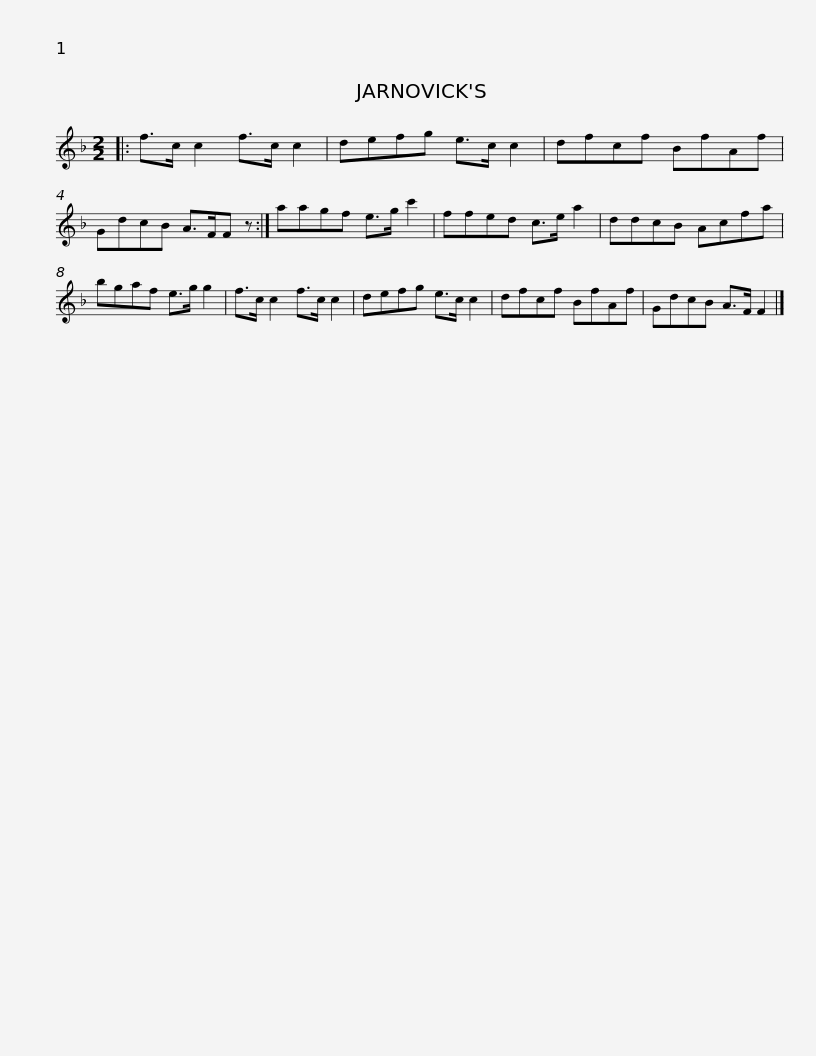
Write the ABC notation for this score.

X:1
L:1/8
M:2/2
I:linebreak $
K:F
V:1 treble
V:1
|: f>c c2 f>c c2 | defg e>c c2 | dfcf BfAf | GdcB A>FF z :| aagf e>g c'2 |$ %5
 ffed c>e a2 | ddcB Acfa | bgaf e>g g2 | f>c c2 f>c c2 | defg e>c c2 | %10
 dfcf BfAf |$ GdcB A>F F2 |] %12
